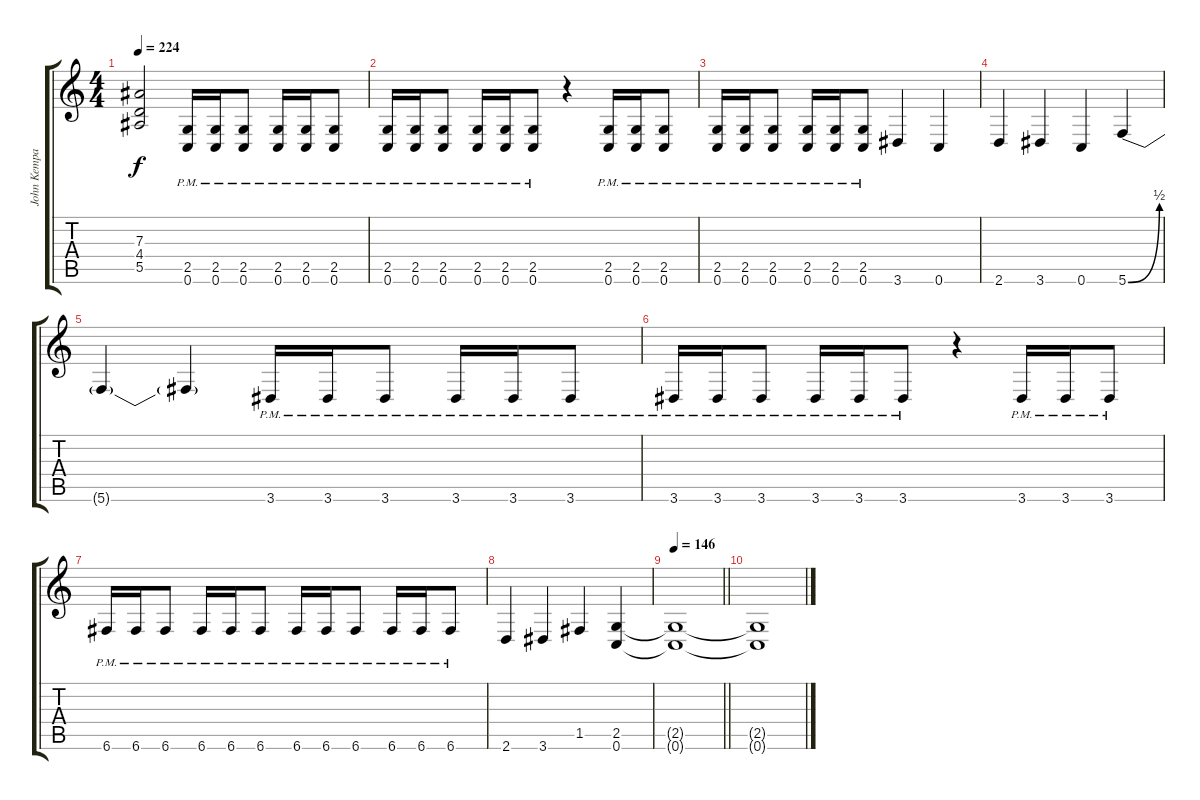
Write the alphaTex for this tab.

\track ("John Kempainen (Rhythm)" "John Kempa") {instrument distortionguitar}
\staff {score tabs}
\tuning (C4 G3 Eb3 Bb2 F2 C2) {hide}
\ts (4 4)
\tempo 224
\clef g2
\ks c
(7.3{t} 4.4{t} 5.5{t}).2{dy f} (2.5{pm} 0.6{pm}).16 (2.5{pm} 0.6{pm}).16 (2.5{pm} 0.6{pm}).8 (2.5{pm} 0.6{pm}).16 (2.5{pm} 0.6{pm}).16 (2.5{pm} 0.6{pm}).8 |
(2.5{pm} 0.6{pm}).16 (2.5{pm} 0.6{pm}).16 (2.5{pm} 0.6{pm}).8 (2.5{pm} 0.6{pm}).16 (2.5{pm} 0.6{pm}).16 (2.5{pm} 0.6{pm}).8 r.4 (2.5{pm} 0.6{pm}).16 (2.5{pm} 0.6{pm}).16 (2.5{pm} 0.6{pm}).8 |
(2.5{pm} 0.6{pm}).16 (2.5{pm} 0.6{pm}).16 (2.5{pm} 0.6{pm}).8 (2.5{pm} 0.6{pm}).16 (2.5{pm} 0.6{pm}).16 (2.5{pm} 0.6{pm}).8 3.6.4 0.6.4 |
2.6.4 3.6.4 0.6.4 5.6{be (bend 0 0 60 2)}.4 |
5.6{t}.4 5.6{t}.4 3.6{pm}.16 3.6{pm}.16 3.6{pm}.8 3.6{pm}.16 3.6{pm}.16 3.6{pm}.8 |
3.6{pm}.16 3.6{pm}.16 3.6{pm}.8 3.6{pm}.16 3.6{pm}.16 3.6{pm}.8 r.4 3.6{pm}.16 3.6{pm}.16 3.6{pm}.8 |
6.6{pm}.16 6.6{pm}.16 6.6{pm}.8 6.6{pm}.16 6.6{pm}.16 6.6{pm}.8 6.6{pm}.16 6.6{pm}.16 6.6{pm}.8 6.6{pm}.16 6.6{pm}.16 6.6{pm}.8 |
2.6.4 3.6.4 1.5.4 (2.5 0.6).4 |
\tempo 146
\barLineRight lightlight
(2.5{t} 0.6{t}).1 |
(2.5{t} 0.6{t}).1
